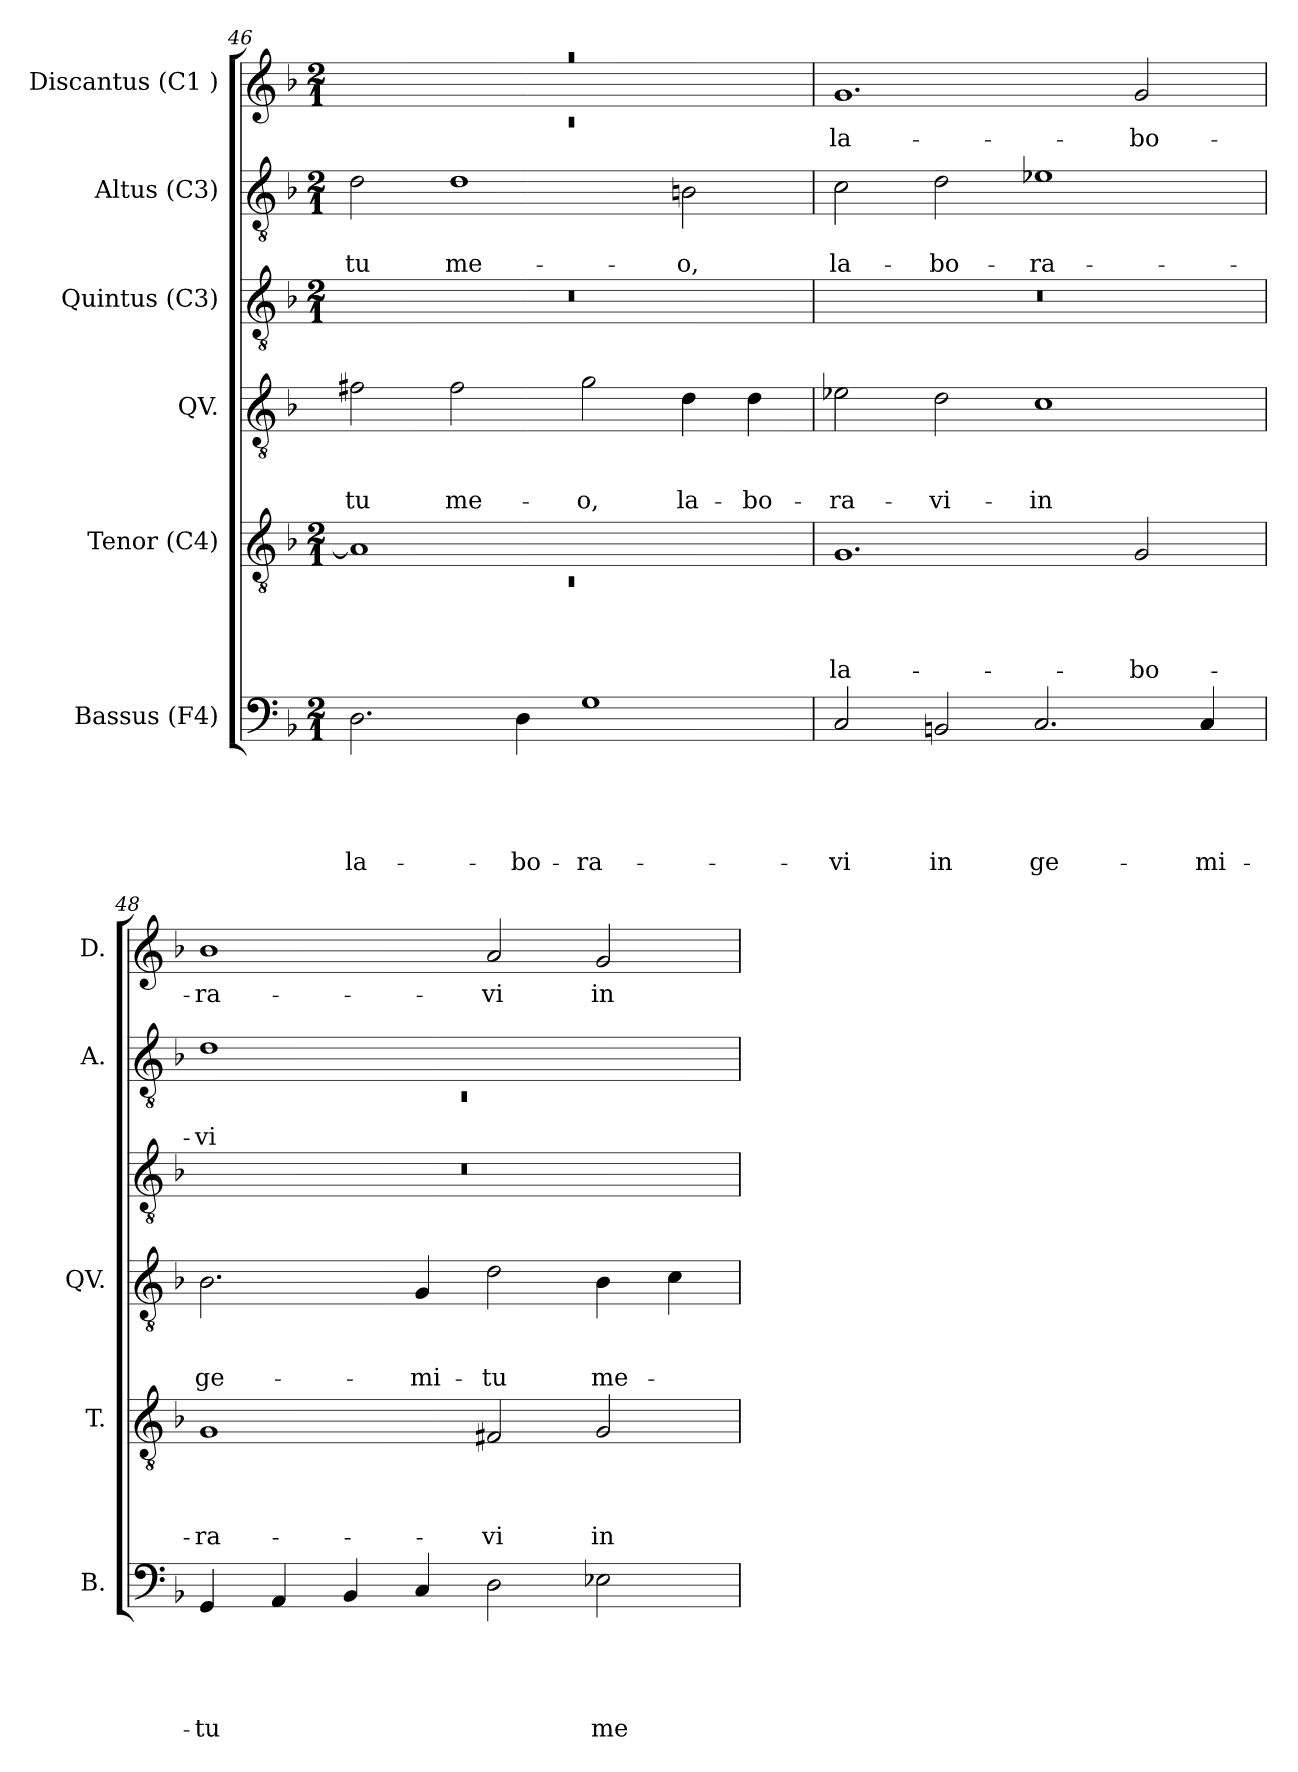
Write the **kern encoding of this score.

**kern	**text	**text	**text	**text	**text	**kern	**text	**text	**text	**text	**kern	**text	**text	**text	**kern	**kern	**text	**text	**kern	**text
*part6	*part6	*part6	*part6	*part6	*part6	*part5	*part5	*part5	*part5	*part5	*part4	*part4	*part4	*part4	*part3	*part2	*part2	*part2	*part1	*part1
*staff6	*staff6	*staff6	*staff6	*staff6	*staff6	*staff5	*staff5	*staff5	*staff5	*staff5	*staff4	*staff4	*staff4	*staff4	*staff3	*staff2	*staff2	*staff2	*staff1	*staff1
*I"Bassus (F4)	*	*	*	*	*	*I"Tenor (C4)	*	*	*	*	*I"QV.	*	*	*	*I"Quintus (C3)	*I"Altus (C3)	*	*	*I"Discantus (C1 )	*
*I'B.	*	*	*	*	*	*I'T.	*	*	*	*	*I'QV.	*	*	*	*	*I'A.	*	*	*I'D.	*
!!LO:LB:g=z
*clefF4	*	*	*	*	*	*clefGv2	*	*	*	*	*clefGv2	*	*	*	*clefGv2	*clefGv2	*	*	*clefG2	*
*k[b-]	*	*	*	*	*	*k[b-]	*	*	*	*	*k[b-]	*	*	*	*k[b-]	*k[b-]	*	*	*k[b-]	*
*F:	*	*	*	*	*	*F:	*	*	*	*	*F:	*	*	*	*F:	*F:	*	*	*F:	*
*M2/1	*	*	*	*	*	*M2/1	*	*	*	*	*	*	*	*	*M2/1	*M2/1	*	*	*M2/1	*
=46	=46	=46	=46	=46	=46	=46	=46	=46	=46	=46	=46	=46	=46	=46	=46	=46	=46	=46	=46	=46
*	*	*	*	*	*	*^	*	*	*	*	*	*	*	*	*	*	*	*	*^	*
!	!	!	!	!	!LO:LY:b	!	!LO:N:vis=1	!	!	!	!	!	!	!	!LO:LY:b	!	!	!	!LO:LY:b	!LO:N:vis=1	!LO:N:vis=1	!
2.D\	.	.	.	.	la-	1A]	0rC	.	.	.	.	2f#X\	.	.	-tu	0r	2d\	.	-tu	0raa	0rc	.
!	!	!	!	!	!	!	!	!	!	!	!	!	!	!	!LO:LY:b	!	!	!	!LO:LY:b	!	!	!
.	.	.	.	.	.	.	.	.	.	.	.	2f#\	.	.	me-	.	1d	.	me-	.	.	.
!	!	!	!	!	!LO:LY:b	!	!	!	!	!	!	!	!	!	!	!	!	!	!	!	!	!
4D\	.	.	.	.	-bo-	.	.	.	.	.	.	.	.	.	.	.	.	.	.	.	.	.
!	!	!	!	!	!LO:LY:b	!	!	!	!	!	!	!	!	!	!LO:LY:b	!	!	!	!	!	!	!
1G	.	.	.	.	-ra-	1ryy	.	.	.	.	.	2g\	.	.	-o,	.	.	.	.	.	.	.
!	!	!	!	!	!	!	!	!	!	!	!	!	!	!	!LO:LY:b	!	!	!	!LO:LY:b	!	!	!
.	.	.	.	.	.	.	.	.	.	.	.	4d\	.	.	la-	.	2Bn\	.	-o,	.	.	.
!	!	!	!	!	!	!	!	!	!	!	!	!	!	!	!LO:LY:b	!	!	!	!	!	!	!
.	.	.	.	.	.	.	.	.	.	.	.	4d\	.	.	-bo-	.	.	.	.	.	.	.
*	*	*	*	*	*	*v	*v	*	*	*	*	*	*	*	*	*	*	*	*	*v	*v	*
=47	=47	=47	=47	=47	=47	=47	=47	=47	=47	=47	=47	=47	=47	=47	=47	=47	=47	=47	=47	=47
!	!	!	!	!	!LO:LY:b	!	!	!	!	!LO:LY:b	!	!	!	!LO:LY:b	!	!	!	!LO:LY:b	!	!LO:LY:b
2C/	.	.	.	.	-vi	1.G	.	.	.	la-	2e-X\	.	.	-ra-	0r	2c\	.	la-	1.g	la-
!	!	!	!	!	!LO:LY:b	!	!	!	!	!	!	!	!	!LO:LY:b	!	!	!	!LO:LY:b	!	!
2BBn/	.	.	.	.	in	.	.	.	.	.	2d\	.	.	-vi-	.	2d\	.	-bo-	.	.
!	!	!	!	!	!LO:LY:b	!	!	!	!	!	!	!	!	!LO:LY:b	!	!	!	!LO:LY:b	!	!
2.C/	.	.	.	.	ge-	.	.	.	.	.	1c	.	.	-in	.	1e-X	.	-ra-	.	.
!	!	!	!	!	!	!	!	!	!	!LO:LY:b	!	!	!	!	!	!	!	!	!	!LO:LY:b
.	.	.	.	.	.	2G/	.	.	.	-bo-	.	.	.	.	.	.	.	.	2g/	-bo-
!	!	!	!	!	!LO:LY:b	!	!	!	!	!	!	!	!	!	!	!	!	!	!	!
4C/	.	.	.	.	-mi-	.	.	.	.	.	.	.	.	.	.	.	.	.	.	.
=48	=48	=48	=48	=48	=48	=48	=48	=48	=48	=48	=48	=48	=48	=48	=48	=48	=48	=48	=48	=48
*	*	*	*	*	*	*	*	*	*	*	*	*	*	*	*	*^	*	*	*	*
!	!	!	!	!	!LO:LY:b	!	!	!	!	!LO:LY:b	!	!	!	!LO:LY:b	!	!	!LO:N:vis=1	!	!LO:LY:b	!	!LO:LY:b
4GG/	.	.	.	.	-tu	1G	.	.	.	-ra-	2.B-\	.	.	ge-	0r	1d	0rC	.	-vi	1b-	-ra-
4AA/	.	.	.	.	.	.	.	.	.	.	.	.	.	.	.	.	.	.	.	.	.
4BB-/	.	.	.	.	.	.	.	.	.	.	.	.	.	.	.	.	.	.	.	.	.
!	!	!	!	!	!	!	!	!	!	!	!	!	!	!LO:LY:b	!	!	!	!	!	!	!
4C/	.	.	.	.	.	.	.	.	.	.	4G/	.	.	-mi-	.	.	.	.	.	.	.
!	!	!	!	!	!	!	!	!	!	!LO:LY:b	!	!	!	!LO:LY:b	!	!	!	!	!	!	!LO:LY:b
2D\	.	.	.	.	.	2F#X/	.	.	.	-vi	2d\	.	.	-tu	.	1ryy	.	.	.	2a/	-vi
!	!	!	!	!	!LO:LY:b	!	!	!	!	!LO:LY:b	!	!	!	!LO:LY:b	!	!	!	!	!	!	!LO:LY:b
2E-X\	.	.	.	.	me-	2G/	.	.	.	in	4B-\	.	.	me-	.	.	.	.	.	2g/	in
.	.	.	.	.	.	.	.	.	.	.	4c\	.	.	.	.	.	.	.	.	.	.
*	*	*	*	*	*	*	*	*	*	*	*	*	*	*	*	*v	*v	*	*	*	*
=	=	=	=	=	=	=	=	=	=	=	=	=	=	=	=	=	=	=	=	=
*-	*-	*-	*-	*-	*-	*-	*-	*-	*-	*-	*-	*-	*-	*-	*-	*-	*-	*-	*-	*-
